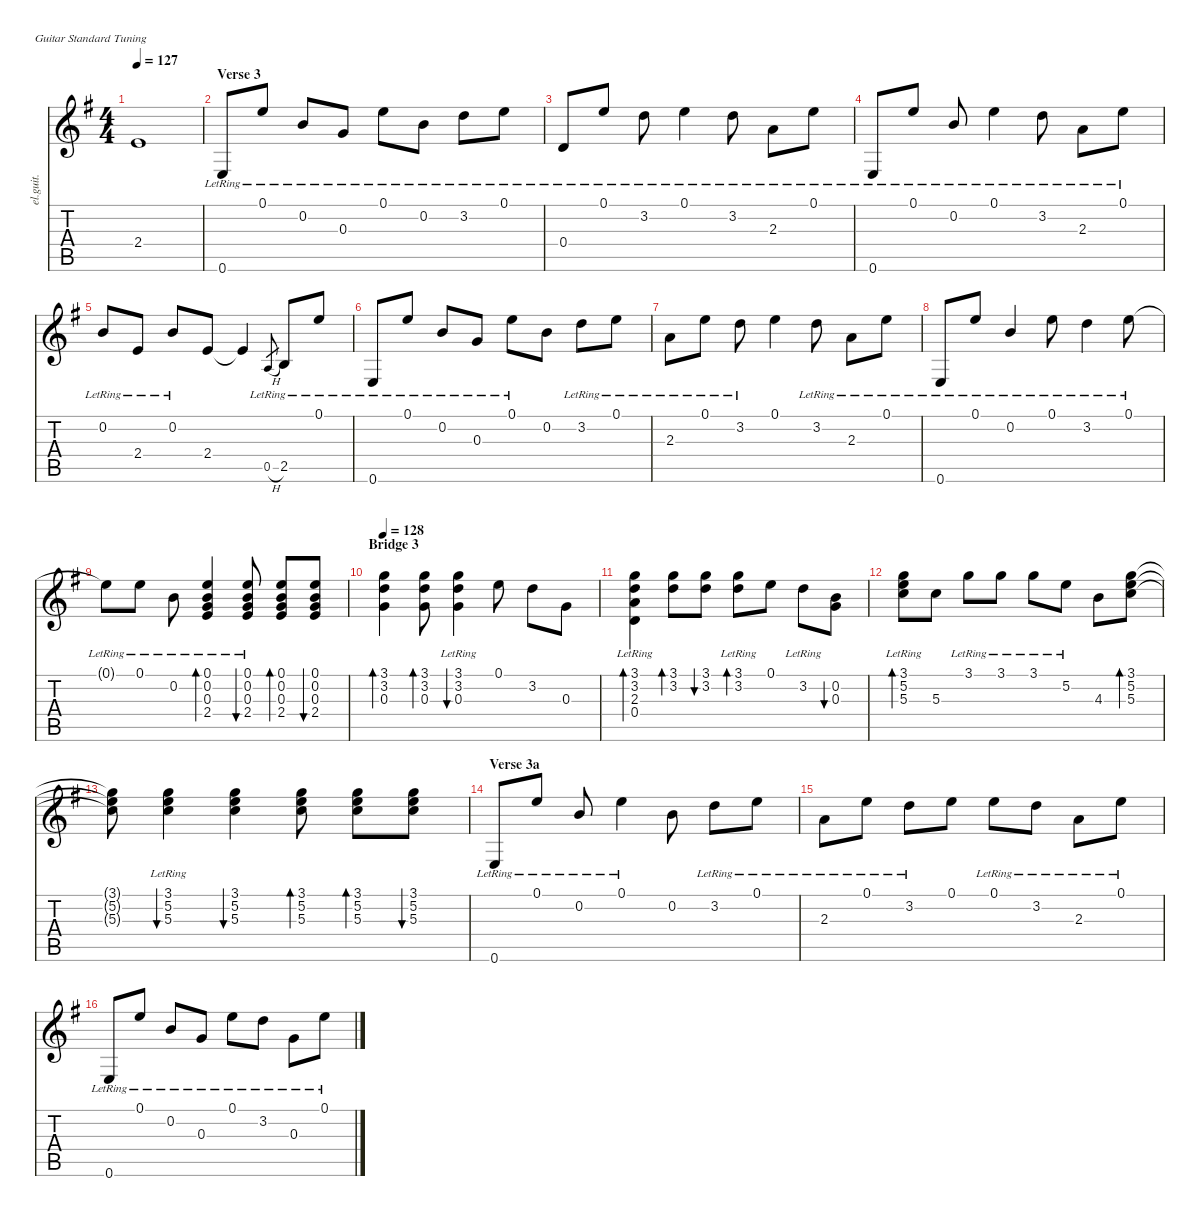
\defaultSystemsLayout 4
\hideDynamics
\bracketExtendMode nobrackets
\otherSystemsTrackNameOrientation horizontal
\track ("Gtr.1" "el.guit.") {defaultSystemsLayout 8 instrument electricguitarclean}
\staff {score tabs}
\tuning (E4 B3 G3 D3 A2 E2)
\ts (4 4)
\tempo 127
\clef g2
\ks eminor
2.4{acc forcenatural}.1{dy f beam Up} |
\section ("" "Verse 3")
0.6{lr acc forcenatural}.8{beam Up} 0.1{lr acc forcenatural}.8{beam Up} 0.2{lr acc forcenatural}.8{beam Up} 0.3{lr acc forcenatural}.8{beam Up} 0.1{lr acc forcenatural}.8{beam Down} 0.2{lr acc forcenatural}.8{beam Down} 3.2{lr acc forcenatural}.8{beam Down} 0.1{lr acc forcenatural}.8{beam Down} |
0.4{lr acc forcenatural}.8{beam Up} 0.1{lr acc forcenatural}.8{beam Up} 3.2{lr acc forcenatural}.8{beam Down} 0.1{lr acc forcenatural}.4{beam Down} 3.2{lr acc forcenatural}.8{beam Down} 2.3{lr acc forcenatural}.8{beam Down} 0.1{lr acc forcenatural}.8{beam Down} |
0.6{lr acc forcenatural}.8{beam Up} 0.1{lr acc forcenatural}.8{beam Up} 0.2{lr acc forcenatural}.8{beam Up} 0.1{lr acc forcenatural}.4{beam Down} 3.2{lr acc forcenatural}.8{beam Down} 2.3{lr acc forcenatural}.8{beam Down} 0.1{lr acc forcenatural}.8{beam Down} |
0.2{lr acc forcenatural}.8{beam Up} 2.4{lr acc forcenatural}.8{beam Up} 0.2{lr acc forcenatural}.8{beam Up} 2.4{acc forcenatural}.8{beam Up} 2.4{t acc forcenatural}.4{beam Up} 0.5{h lr acc forcenatural}.8{gr dy mf beam Up} 2.5{lr acc forcenatural}.8{dy f beam Up} 0.1{lr acc forcenatural}.8{beam Up} |
0.6{lr acc forcenatural}.8{beam Up} 0.1{lr acc forcenatural}.8{beam Up} 0.2{lr acc forcenatural}.8{beam Up} 0.3{lr acc forcenatural}.8{beam Up} 0.1{lr acc forcenatural}.8{beam Down} 0.2{acc forcenatural}.8{beam Down} 3.2{lr acc forcenatural}.8{beam Down} 0.1{lr acc forcenatural}.8{beam Down} |
2.3{lr acc forcenatural}.8{beam Down} 0.1{lr acc forcenatural}.8{beam Down} 3.2{lr acc forcenatural}.8{beam Down} 0.1{acc forcenatural}.4{beam Down} 3.2{lr acc forcenatural}.8{beam Down} 2.3{lr acc forcenatural}.8{beam Down} 0.1{lr acc forcenatural}.8{beam Down} |
0.6{lr acc forcenatural}.8{beam Up} 0.1{lr acc forcenatural}.8{beam Up} 0.2{lr acc forcenatural}.4{beam Up} 0.1{lr acc forcenatural}.8{beam Down} 3.2{lr acc forcenatural}.4{beam Down} 0.1{lr acc forcenatural}.8{beam Down} |
0.1{lr t acc forcenatural}.8{beam Down} 0.1{lr acc forcenatural}.8{beam Down} 0.2{lr acc forcenatural}.8{beam Down} (0.1{acc forcenatural} 0.2{acc forcenatural} 0.3{lr acc forcenatural} 2.4{acc forcenatural}).4{bd 60 dy mf beam Up} (0.1{lr acc forcenatural} 0.2{acc forcenatural} 0.3{acc forcenatural} 2.4{acc forcenatural}).8{bu 30 dy f beam Up} (0.1{acc forcenatural} 0.2{acc forcenatural} 0.3{acc forcenatural} 2.4{acc forcenatural}).8{bd 30 beam Up} (0.1{acc forcenatural} 0.2{acc forcenatural} 0.3{acc forcenatural} 2.4{acc forcenatural}).8{bu 30 beam Up} |
\section ("" "Bridge 3")
\tempo 128
(3.1{acc forcenatural} 3.2{acc forcenatural} 0.3{acc forcenatural}).4{bd 240 dy ff beam Down} (3.1{acc forcenatural} 3.2{acc forcenatural} 0.3{acc forcenatural}).8{bd 60 dy mp beam Down} (3.1{acc forcenatural} 3.2{lr acc forcenatural} 0.3{acc forcenatural}).4{bu 60 dy f beam Down} 0.1{acc forcenatural}.8{dy ff beam Down} 3.2{acc forcenatural}.8{dy f beam Down} 0.3{acc forcenatural}.8{dy mp beam Down} |
(3.1{acc forcenatural} 3.2{acc forcenatural} 2.3{lr acc forcenatural} 0.4{lr acc forcenatural}).4{bd 60 dy f beam Down} (3.1{acc forcenatural} 3.2{acc forcenatural}).8{bd 60 dy mf beam Down} (3.1{acc forcenatural} 3.2{acc forcenatural}).8{bu 60 dy mp beam Down} (3.1{acc forcenatural} 3.2{lr acc forcenatural}).8{bd 60 dy f beam Down} 0.1{acc forcenatural}.8{dy mf beam Down} 3.2{lr acc forcenatural}.8{dy ff beam Down} (0.2{acc forcenatural} 0.3{acc forcenatural}).8{bu 60 dy mp beam Down} |
(3.1{lr acc forcenatural} 5.2{lr acc forcenatural} 5.3{lr acc forcenatural}).8{bd 60 dy fff beam Down} 5.3{acc forcenatural}.8{dy ff beam Down} 3.1{lr acc forcenatural}.8{dy mp beam Down} 3.1{lr acc forcenatural}.8{dy mf beam Down} 3.1{lr acc forcenatural}.8{dy f beam Down} 5.2{lr acc forcenatural}.8{beam Down} 4.3{acc forcenatural}.8{beam Down} (3.1{acc forcenatural} 5.2{acc forcenatural} 5.3{acc forcenatural}).8{bd 60 beam Down} |
(3.1{t acc forcenatural} 5.2{t acc forcenatural} 5.3{t acc forcenatural}).8{beam Down} (3.1{lr acc forcenatural} 5.2{acc forcenatural} 5.3{acc forcenatural}).4{bu 30 dy mp beam Down} (3.1{acc forcenatural} 5.2{acc forcenatural} 5.3{acc forcenatural}).4{bu 60 dy f beam Down} (3.1{acc forcenatural} 5.2{acc forcenatural} 5.3{acc forcenatural}).8{bd 30 dy mf beam Down} (3.1{acc forcenatural} 5.2{acc forcenatural} 5.3{acc forcenatural}).8{bd 30 dy mp beam Down} (3.1{acc forcenatural} 5.2{acc forcenatural} 5.3{acc forcenatural}).8{bu 30 dy f beam Down} |
\section ("" "Verse 3a")
0.6{lr acc forcenatural}.8{beam Up} 0.1{lr acc forcenatural}.8{beam Up} 0.2{lr acc forcenatural}.8{beam Up} 0.1{lr acc forcenatural}.4{beam Down} 0.2{acc forcenatural}.8{beam Down} 3.2{lr acc forcenatural}.8{beam Down} 0.1{lr acc forcenatural}.8{beam Down} |
2.3{lr acc forcenatural}.8{beam Down} 0.1{lr acc forcenatural}.8{beam Down} 3.2{lr acc forcenatural}.8{beam Down} 0.1{acc forcenatural}.8{beam Down} 0.1{lr acc forcenatural}.8{beam Down} 3.2{lr acc forcenatural}.8{beam Down} 2.3{lr acc forcenatural}.8{beam Down} 0.1{lr acc forcenatural}.8{beam Down} |
0.6{lr acc forcenatural}.8{beam Up} 0.1{lr acc forcenatural}.8{beam Up} 0.2{lr acc forcenatural}.8{beam Up} 0.3{lr acc forcenatural}.8{beam Up} 0.1{lr acc forcenatural}.8{beam Down} 3.2{lr acc forcenatural}.8{beam Down} 0.3{lr acc forcenatural}.8{beam Down} 0.1{lr acc forcenatural}.8{beam Down}
